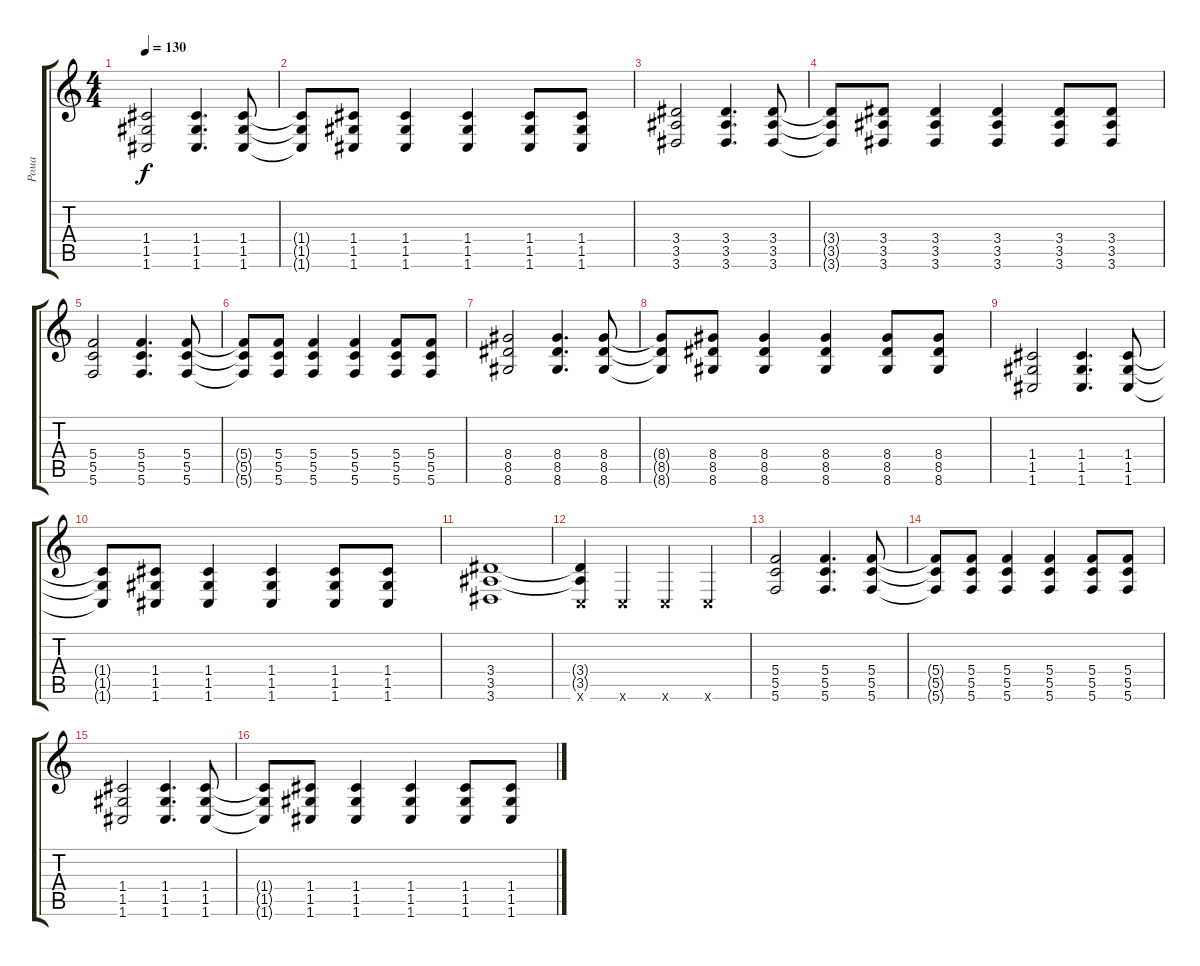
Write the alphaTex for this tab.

\track ("Рома" "Рома") {instrument acousticguitarsteel}
\staff {score tabs}
\tuning (D4 A3 F3 C3 G2 C2) {hide}
\ts (4 4)
\tempo 130
\clef g2
\ks c
(1.4 1.5 1.6).2{dy f} (1.4 1.5 1.6).4{d} (1.4 1.5 1.6).8 |
(1.4{t} 1.5{t} 1.6{t}).8 (1.4 1.5 1.6).8 (1.4 1.5 1.6).4 (1.4 1.5 1.6).4 (1.4 1.5 1.6).8 (1.4 1.5 1.6).8 |
(3.4 3.5 3.6).2 (3.4 3.5 3.6).4{d} (3.4 3.5 3.6).8 |
(3.4{t} 3.5{t} 3.6{t}).8 (3.4 3.5 3.6).8 (3.4 3.5 3.6).4 (3.4 3.5 3.6).4 (3.4 3.5 3.6).8 (3.4 3.5 3.6).8 |
(5.4 5.5 5.6).2 (5.4 5.5 5.6).4{d} (5.4 5.5 5.6).8 |
(5.4{t} 5.5{t} 5.6{t}).8 (5.4 5.5 5.6).8 (5.4 5.5 5.6).4 (5.4 5.5 5.6).4 (5.4 5.5 5.6).8 (5.4 5.5 5.6).8 |
(8.4 8.5 8.6).2 (8.4 8.5 8.6).4{d} (8.4 8.5 8.6).8 |
(8.4{t} 8.5{t} 8.6{t}).8 (8.4 8.5 8.6).8 (8.4 8.5 8.6).4 (8.4 8.5 8.6).4 (8.4 8.5 8.6).8 (8.4 8.5 8.6).8 |
(1.4 1.5 1.6).2 (1.4 1.5 1.6).4{d} (1.4 1.5 1.6).8 |
(1.4{t} 1.5{t} 1.6{t}).8 (1.4 1.5 1.6).8 (1.4 1.5 1.6).4 (1.4 1.5 1.6).4 (1.4 1.5 1.6).8 (1.4 1.5 1.6).8 |
(3.4 3.5 3.6).1 |
(3.4{t} 3.5{t} 0.6{x}).4 0.6{x}.4 0.6{x}.4 0.6{x}.4 |
(5.4 5.5 5.6).2 (5.4 5.5 5.6).4{d} (5.4 5.5 5.6).8 |
(5.4{t} 5.5{t} 5.6{t}).8 (5.4 5.5 5.6).8 (5.4 5.5 5.6).4 (5.4 5.5 5.6).4 (5.4 5.5 5.6).8 (5.4 5.5 5.6).8 |
(1.4 1.5 1.6).2 (1.4 1.5 1.6).4{d} (1.4 1.5 1.6).8 |
(1.4{t} 1.5{t} 1.6{t}).8 (1.4 1.5 1.6).8 (1.4 1.5 1.6).4 (1.4 1.5 1.6).4 (1.4 1.5 1.6).8 (1.4 1.5 1.6).8
